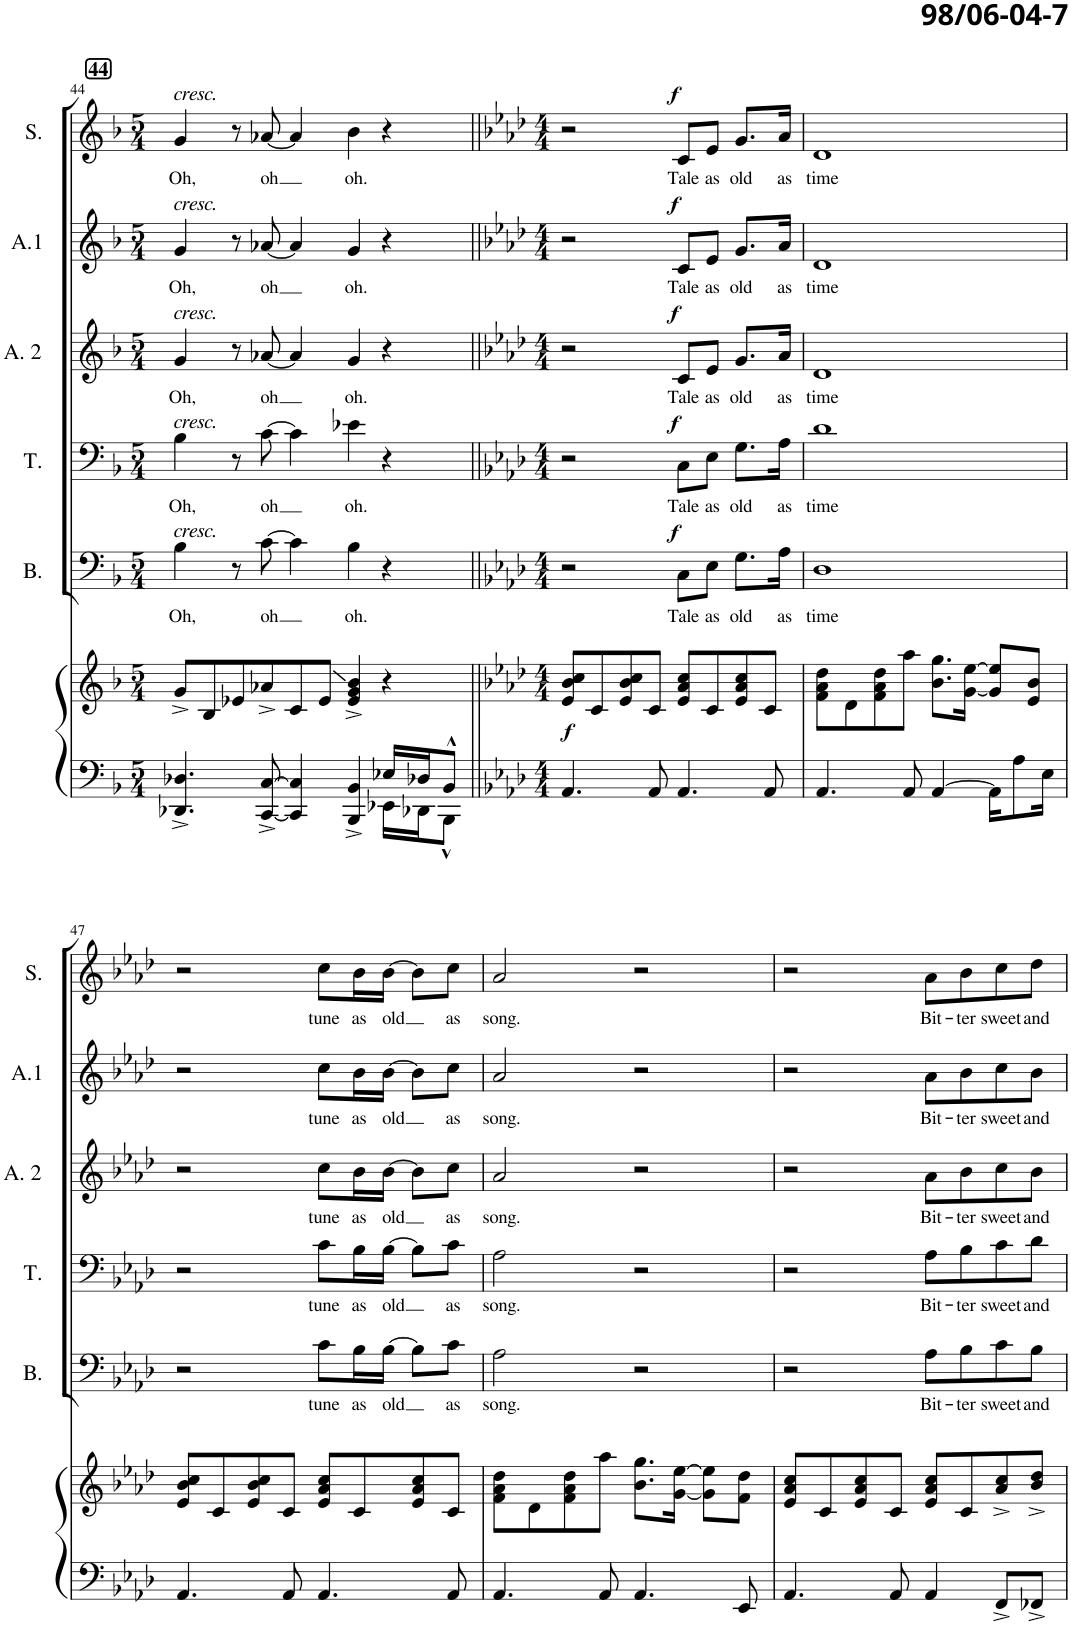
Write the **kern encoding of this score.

**kern	**kern	**dynam	**kern	**text	**dynam	**kern	**text	**dynam	**kern	**text	**dynam	**kern	**text	**dynam	**kern	**text	**dynam
*part6	*part6	*part6	*part5	*part5	*part5	*part4	*part4	*part4	*part3	*part3	*part3	*part2	*part2	*part2	*part1	*part1	*part1
*staff7	*staff6	*staff6/7	*staff5	*staff5	*staff5	*staff4	*staff4	*staff4	*staff3	*staff3	*staff3	*staff2	*staff2	*staff2	*staff1	*staff1	*staff1
*I"Piano	*	*	*I"Bass	*	*	*I"Tenor	*	*	*I"Alto 2	*	*	*I"Alto 1	*	*	*I"Soprano	*	*
*I'Pno	*	*	*I'B.	*	*	*I'T.	*	*	*I'A. 2	*	*	*I'A.1	*	*	*I'S.	*	*
!!LO:PB:g=z
*clefF4	*clefG2	*	*clefF4	*	*	*clefF4	*	*	*clefG2	*	*	*clefG2	*	*	*clefG2	*	*
*k[b-]	*k[b-]	*	*k[b-]	*	*	*k[b-]	*	*	*k[b-]	*	*	*k[b-]	*	*	*k[b-]	*	*
*M5/4	*M5/4	*	*M5/4	*	*	*M5/4	*	*	*M5/4	*	*	*M5/4	*	*	*M5/4	*	*
!!LO:REH:place=s1:a:B:cj:fs=11:t=44
=44	=44	=44	=44	=44	=44	=44	=44	=44	=44	=44	=44	=44	=44	=44	=44	=44	=44
*^	*	*	*	*	*	*	*	*	*	*	*	*	*	*	*	*	*
!	!	!	!	!	!	!	!	!	!	!	!	!	!	!	!	!LO:TX:a:i:t=cresc.	!	!
!	!	!	!	!	!	!	!	!	!	!	!	!	!LO:TX:a:i:t=cresc.	!	!	!	!	!
!	!	!	!	!	!	!	!	!	!	!LO:TX:a:i:t=cresc.	!	!	!	!	!	!	!	!
!	!	!	!	!	!	!	!LO:TX:a:i:t=cresc.	!	!	!	!	!	!	!	!	!	!	!
!	!	!	!	!LO:TX:a:i:t=cresc.	!	!	!	!	!	!	!	!	!	!	!	!	!	!
!	!	!	!	!	!LO:LY:b	!	!	!LO:LY:b	!	!	!LO:LY:b	!	!	!LO:LY:b	!	!	!LO:LY:b	!
4.DD-X/^ 4.D-X/^	1ryy	8g^/L	.	4B-\	Oh,	.	4B-\	Oh,	.	4g/	Oh,	.	4g/	Oh,	.	4g/	Oh,	.
.	.	8B-/	.	.	.	.	.	.	.	.	.	.	.	.	.	.	.	.
.	.	8e-X/	.	8r	.	.	8r	.	.	8r	.	.	8r	.	.	8r	.	.
!	!	!	!	!	!LO:LY:b	!	!	!LO:LY:b	!	!	!LO:LY:b	!	!	!LO:LY:b	!	!	!LO:LY:b	!
[8CC/^ [8C/^	.	8a-X^/	.	[8c\	oh	.	[8c\	oh	.	[8a-X/	oh	.	[8a-X/	oh	.	[8a-X/	oh	.
4CC/] 4C/]	.	8c/	.	4c\]	.	.	4c\]	.	.	4a-/]	.	.	4a-/]	.	.	4a-/]	.	.
.	.	8e-/J	.	.	.	.	.	.	.	.	.	.	.	.	.	.	.	.
!	!	!	!	!	!LO:LY:b	!	!	!LO:LY:b	!	!	!LO:LY:b	!	!	!LO:LY:b	!	!	!LO:LY:b	!
4BBB-/^ 4BB-/^	.	4e-/^ 4g/^ 4b-/^	.	4B-\	oh.	.	4e-X\	oh.	.	4g/	oh.	.	4g/	oh.	.	4b-\	oh.	.
16E-X/LL	16EE-X\LL	4r	.	4r	.	.	4r	.	.	4r	.	.	4r	.	.	4r	.	.
16D-X/J	16DD-X\J	.	.	.	.	.	.	.	.	.	.	.	.	.	.	.	.	.
8BB-^^/J	8BBB-^^\J	.	.	.	.	.	.	.	.	.	.	.	.	.	.	.	.	.
*v	*v	*	*	*	*	*	*	*	*	*	*	*	*	*	*	*	*	*
=45||	=45||	=45||	=45||	=45||	=45||	=45||	=45||	=45||	=45||	=45||	=45||	=45||	=45||	=45||	=45||	=45||	=45||
*k[b-e-a-d-]	*k[b-e-a-d-]	*	*k[b-e-a-d-]	*	*	*k[b-e-a-d-]	*	*	*k[b-e-a-d-]	*	*	*k[b-e-a-d-]	*	*	*k[b-e-a-d-]	*	*
*M4/4	*M4/4	*	*M4/4	*	*	*M4/4	*	*	*M4/4	*	*	*M4/4	*	*	*M4/4	*	*
*^	*	*	*	*	*	*	*	*	*	*	*	*	*	*	*	*	*
!	!	!	!LO:DY:b	!	!	!	!	!	!	!	!	!	!	!	!	!	!	!
*v	*v	*	*	*	*	*	*	*	*	*	*	*	*	*	*	*	*	*
4.AA-/	8e-/ 8b-/ 8cc/L	f	2r	.	.	2r	.	.	2r	.	.	2r	.	.	2r	.	.
.	8c/	.	.	.	.	.	.	.	.	.	.	.	.	.	.	.	.
.	8e-/ 8b-/ 8cc/	.	.	.	.	.	.	.	.	.	.	.	.	.	.	.	.
8AA-/	8c/J	.	.	.	.	.	.	.	.	.	.	.	.	.	.	.	.
!	!	!	!	!LO:LY:b	!LO:DY:a	!	!LO:LY:b	!LO:DY:a	!	!LO:LY:b	!LO:DY:a	!	!LO:LY:b	!LO:DY:a	!	!LO:LY:b	!LO:DY:a
4.AA-/	8e-/ 8a-/ 8cc/L	.	8C\L	Tale	f	8C\L	Tale	f	8c/L	Tale	f	8c/L	Tale	f	8c/L	Tale	f
!	!	!	!	!LO:LY:b	!	!	!LO:LY:b	!	!	!LO:LY:b	!	!	!LO:LY:b	!	!	!LO:LY:b	!
.	8c/	.	8E-\J	as	.	8E-\J	as	.	8e-/J	as	.	8e-/J	as	.	8e-/J	as	.
!	!	!	!	!LO:LY:b	!	!	!LO:LY:b	!	!	!LO:LY:b	!	!	!LO:LY:b	!	!	!LO:LY:b	!
.	8e-/ 8a-/ 8cc/	.	8.G\L	old	.	8.G\L	old	.	8.g/L	old	.	8.g/L	old	.	8.g/L	old	.
8AA-/	8c/J	.	.	.	.	.	.	.	.	.	.	.	.	.	.	.	.
!	!	!	!	!LO:LY:b	!	!	!LO:LY:b	!	!	!LO:LY:b	!	!	!LO:LY:b	!	!	!LO:LY:b	!
.	.	.	16A-\Jk	as	.	16A-\Jk	as	.	16a-/Jk	as	.	16a-/Jk	as	.	16a-/Jk	as	.
=46	=46	=46	=46	=46	=46	=46	=46	=46	=46	=46	=46	=46	=46	=46	=46	=46	=46
!	!	!	!	!LO:LY:b	!	!	!LO:LY:b	!	!	!LO:LY:b	!	!	!LO:LY:b	!	!	!LO:LY:b	!
4.AA-/	8f\ 8a-\ 8dd-\L	.	1D-	time	.	1d-	time	.	1d-	time	.	1d-	time	.	1d-	time	.
.	8d-\	.	.	.	.	.	.	.	.	.	.	.	.	.	.	.	.
.	8f\ 8a-\ 8dd-\	.	.	.	.	.	.	.	.	.	.	.	.	.	.	.	.
8AA-/	8aa-\J	.	.	.	.	.	.	.	.	.	.	.	.	.	.	.	.
[4AA-/	8.b-\ 8.gg\L	.	.	.	.	.	.	.	.	.	.	.	.	.	.	.	.
.	[16g\ [16ee-\Jk	.	.	.	.	.	.	.	.	.	.	.	.	.	.	.	.
16AA-\KL]	8g/] 8ee-/]L	.	.	.	.	.	.	.	.	.	.	.	.	.	.	.	.
8A-\	.	.	.	.	.	.	.	.	.	.	.	.	.	.	.	.	.
.	8e-/ 8b-/J	.	.	.	.	.	.	.	.	.	.	.	.	.	.	.	.
16E-\Jk	.	.	.	.	.	.	.	.	.	.	.	.	.	.	.	.	.
!!LO:LB:g=z
=47	=47	=47	=47	=47	=47	=47	=47	=47	=47	=47	=47	=47	=47	=47	=47	=47	=47
4.AA-/	8e-/ 8b-/ 8cc/L	.	2r	.	.	2r	.	.	2r	.	.	2r	.	.	2r	.	.
.	8c/	.	.	.	.	.	.	.	.	.	.	.	.	.	.	.	.
.	8e-/ 8b-/ 8cc/	.	.	.	.	.	.	.	.	.	.	.	.	.	.	.	.
8AA-/	8c/J	.	.	.	.	.	.	.	.	.	.	.	.	.	.	.	.
!	!	!	!	!LO:LY:b	!	!	!LO:LY:b	!	!	!LO:LY:b	!	!	!LO:LY:b	!	!	!LO:LY:b	!
4.AA-/	8e-/ 8a-/ 8cc/L	.	8c\L	tune	.	8c\L	tune	.	8cc\L	tune	.	8cc\L	tune	.	8cc\L	tune	.
!	!	!	!	!LO:LY:b	!	!	!LO:LY:b	!	!	!LO:LY:b	!	!	!LO:LY:b	!	!	!LO:LY:b	!
.	8c/	.	16B-\L	as	.	16B-\L	as	.	16b-\L	as	.	16b-\L	as	.	16b-\L	as	.
!	!	!	!	!LO:LY:b	!	!	!LO:LY:b	!	!	!LO:LY:b	!	!	!LO:LY:b	!	!	!LO:LY:b	!
.	.	.	[16B-\JJ	old	.	[16B-\JJ	old	.	[16b-\JJ	old	.	[16b-\JJ	old	.	[16b-\JJ	old	.
.	8e-/ 8a-/ 8cc/	.	8B-\L]	.	.	8B-\L]	.	.	8b-\L]	.	.	8b-\L]	.	.	8b-\L]	.	.
!	!	!	!	!LO:LY:b	!	!	!LO:LY:b	!	!	!LO:LY:b	!	!	!LO:LY:b	!	!	!LO:LY:b	!
8AA-/	8c/J	.	8c\J	as	.	8c\J	as	.	8cc\J	as	.	8cc\J	as	.	8cc\J	as	.
=48	=48	=48	=48	=48	=48	=48	=48	=48	=48	=48	=48	=48	=48	=48	=48	=48	=48
!	!	!	!	!LO:LY:b	!	!	!LO:LY:b	!	!	!LO:LY:b	!	!	!LO:LY:b	!	!	!LO:LY:b	!
4.AA-/	8f\ 8a-\ 8dd-\L	.	2A-\	song.	.	2A-\	song.	.	2a-/	song.	.	2a-/	song.	.	2a-/	song.	.
.	8d-\	.	.	.	.	.	.	.	.	.	.	.	.	.	.	.	.
.	8f\ 8a-\ 8dd-\	.	.	.	.	.	.	.	.	.	.	.	.	.	.	.	.
8AA-/	8aa-\J	.	.	.	.	.	.	.	.	.	.	.	.	.	.	.	.
4.AA-/	8.b-\ 8.gg\L	.	2r	.	.	2r	.	.	2r	.	.	2r	.	.	2r	.	.
.	[16g\ [16ee-\Jk	.	.	.	.	.	.	.	.	.	.	.	.	.	.	.	.
.	8g\] 8ee-\]L	.	.	.	.	.	.	.	.	.	.	.	.	.	.	.	.
8EE-/	8f\ 8dd-\J	.	.	.	.	.	.	.	.	.	.	.	.	.	.	.	.
=49	=49	=49	=49	=49	=49	=49	=49	=49	=49	=49	=49	=49	=49	=49	=49	=49	=49
4.AA-/	8e-/ 8a-/ 8cc/L	.	2r	.	.	2r	.	.	2r	.	.	2r	.	.	2r	.	.
.	8c/	.	.	.	.	.	.	.	.	.	.	.	.	.	.	.	.
.	8e-/ 8a-/ 8cc/	.	.	.	.	.	.	.	.	.	.	.	.	.	.	.	.
8AA-/	8c/J	.	.	.	.	.	.	.	.	.	.	.	.	.	.	.	.
!	!	!	!	!LO:LY:b	!	!	!LO:LY:b	!	!	!LO:LY:b	!	!	!LO:LY:b	!	!	!LO:LY:b	!
4AA-/	8e-/ 8a-/ 8cc/L	.	8A-\L	Bit-	.	8A-\L	Bit-	.	8a-\L	Bit-	.	8a-\L	Bit-	.	8a-\L	Bit-	.
!	!	!	!	!LO:LY:b	!	!	!LO:LY:b	!	!	!LO:LY:b	!	!	!LO:LY:b	!	!	!LO:LY:b	!
.	8c/	.	8B-\	-ter	.	8B-\	-ter	.	8b-\	-ter	.	8b-\	-ter	.	8b-\	-ter	.
!	!	!	!	!LO:LY:b	!	!	!LO:LY:b	!	!	!LO:LY:b	!	!	!LO:LY:b	!	!	!LO:LY:b	!
8FF^/L	8a-/^ 8cc/^	.	8c\	sweet	.	8c\	sweet	.	8cc\	sweet	.	8cc\	sweet	.	8cc\	sweet	.
!	!	!	!	!LO:LY:b	!	!	!LO:LY:b	!	!	!LO:LY:b	!	!	!LO:LY:b	!	!	!LO:LY:b	!
8FF-X^/J	8b-/^ 8dd-/^J	.	8B-\J	and	.	8d-\J	and	.	8b-\J	and	.	8b-\J	and	.	8dd-\J	and	.
=	=	=	=	=	=	=	=	=	=	=	=	=	=	=	=	=	=
*-	*-	*-	*-	*-	*-	*-	*-	*-	*-	*-	*-	*-	*-	*-	*-	*-	*-
